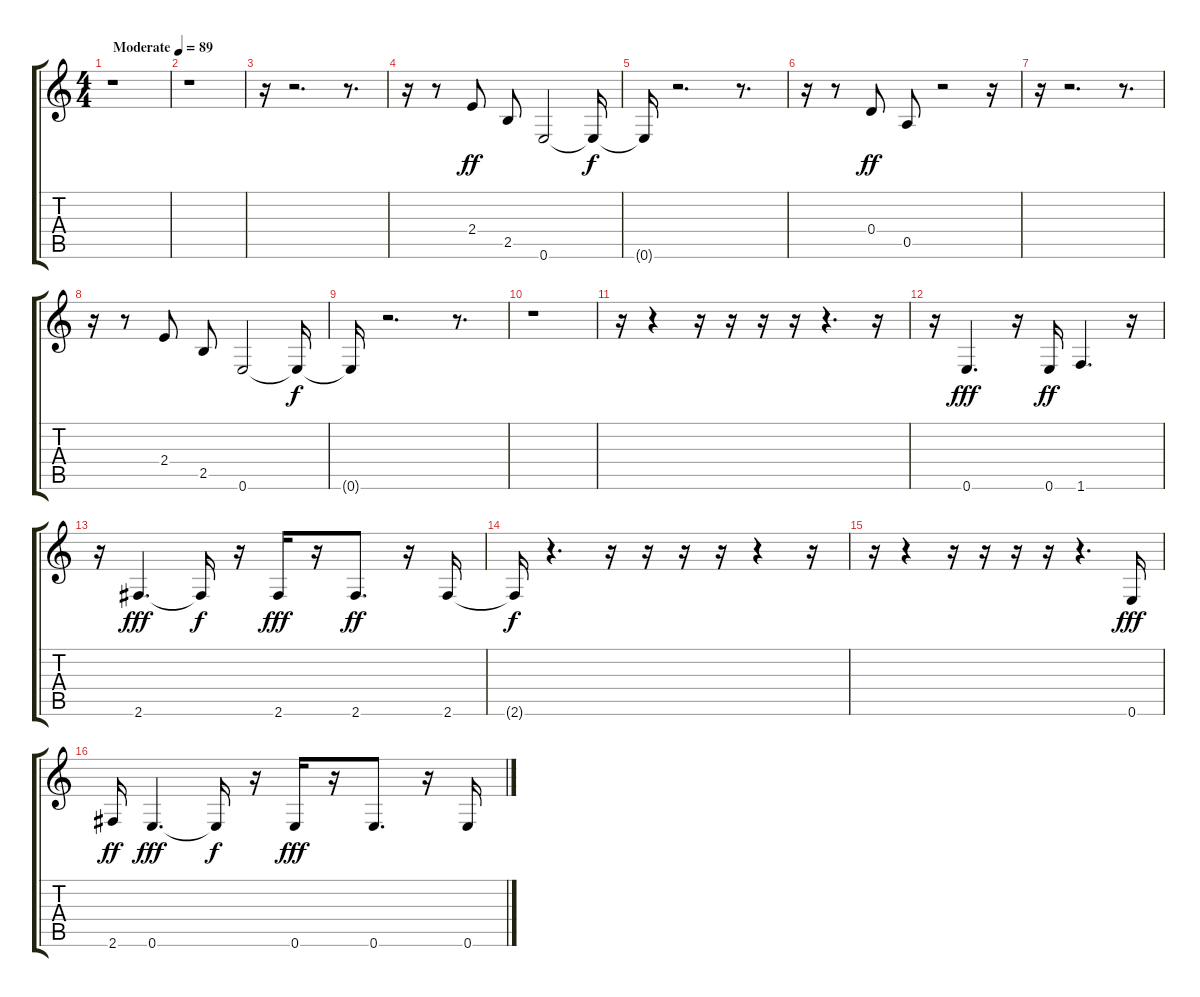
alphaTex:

\track "" {instrument fretlessbass}
\staff {score tabs}
\tuning (E4 B3 G3 D3 A2 E2) {hide}
\ts (4 4)
\tempo (89 "Moderate")
\clef g2
\ks c
r.1{dy ff instrument fretlessbass} |
r.1 |
r.16 r.2{d} r.8{d} |
r.16 r.8 2.4.8 2.5.8 0.6.2 0.6{t}.16{dy f} |
0.6{t}.16 r.2{d} r.8{d} |
r.16 r.8 0.4.8{dy ff} 0.5.8 r.2 r.16 |
r.16 r.2{d} r.8{d} |
r.16 r.8 2.4.8 2.5.8 0.6.2 0.6{t}.16{dy f} |
0.6{t}.16 r.2{d} r.8{d} |
r.1 |
r.16 r.4 r.16 r.16 r.16 r.16 r.4{d} r.16 |
r.16 0.6.4{d dy fff} r.16 0.6.16{dy ff} 1.6.4{d} r.16 |
r.16 2.6.4{d dy fff} 2.6{t}.16{dy f} r.16 2.6.16{dy fff} r.16 2.6.8{d dy ff} r.16 2.6.16 |
2.6{t}.16{dy f} r.4{d} r.16 r.16 r.16 r.16 r.4 r.16 |
r.16 r.4 r.16 r.16 r.16 r.16 r.4{d} 0.6.16{dy fff} |
2.6.16{dy ff} 0.6.4{d dy fff} 0.6{t}.16{dy f} r.16 0.6.16{dy fff} r.16 0.6.8{d} r.16 0.6.16
